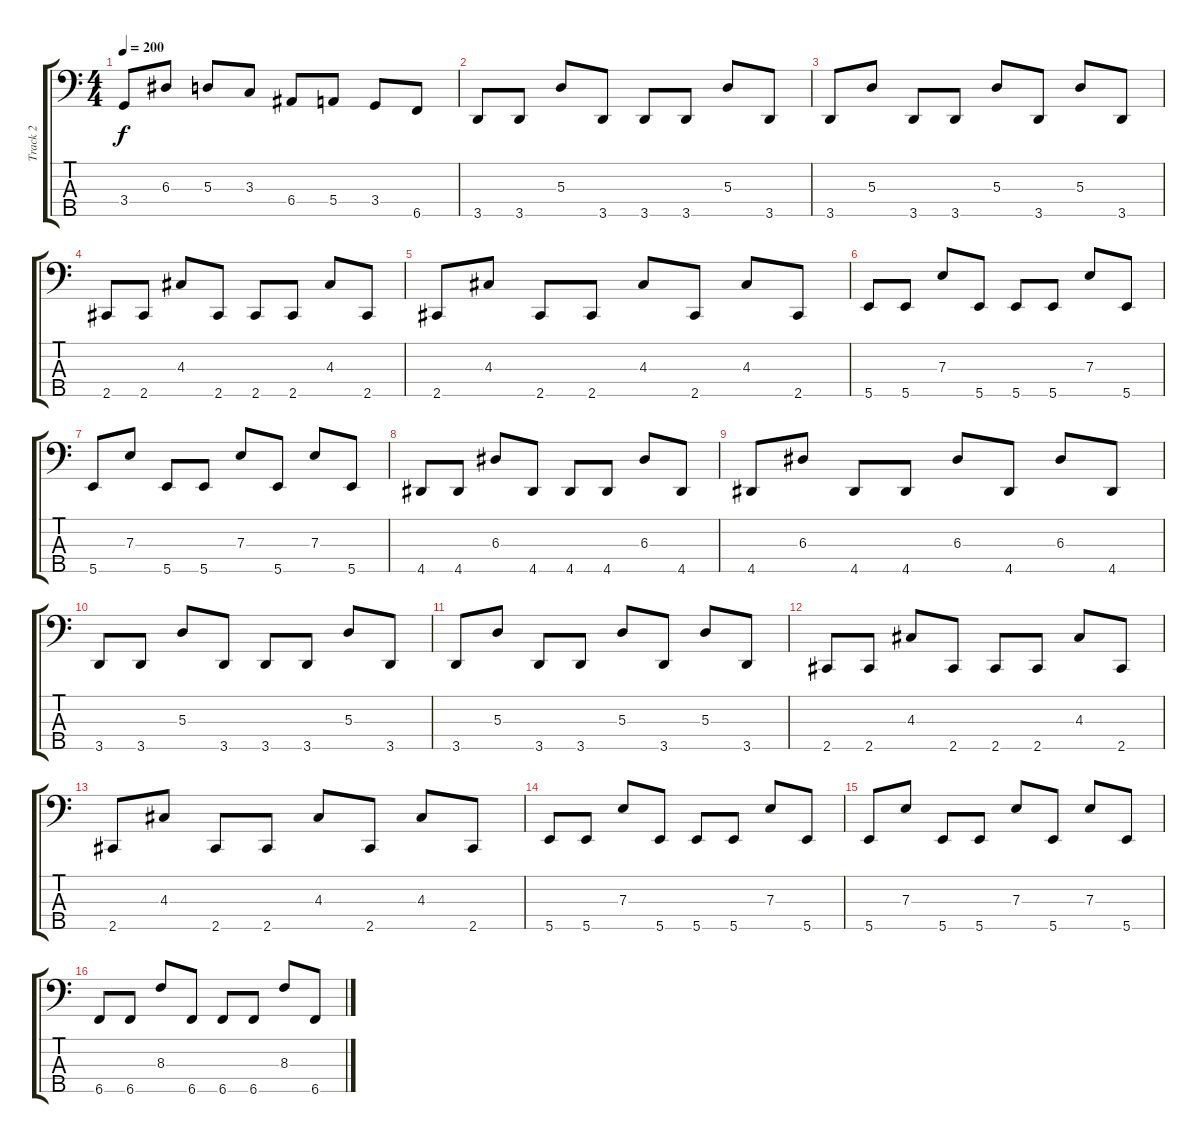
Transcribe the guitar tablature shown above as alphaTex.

\track ("Track 2" "Track 2") {instrument electricbasspick}
\staff {score tabs}
\tuning (G2 D2 A1 E1 B0) {hide}
\ts (4 4)
\tempo 200
\clef f4
\ks c
3.4.8{dy f} 6.3.8 5.3.8 3.3.8 6.4.8 5.4.8 3.4.8 6.5.8 |
3.5.8 3.5.8 5.3.8 3.5.8 3.5.8 3.5.8 5.3.8 3.5.8 |
3.5.8 5.3.8 3.5.8 3.5.8 5.3.8 3.5.8 5.3.8 3.5.8 |
2.5.8 2.5.8 4.3.8 2.5.8 2.5.8 2.5.8 4.3.8 2.5.8 |
2.5.8 4.3.8 2.5.8 2.5.8 4.3.8 2.5.8 4.3.8 2.5.8 |
5.5.8 5.5.8 7.3.8 5.5.8 5.5.8 5.5.8 7.3.8 5.5.8 |
5.5.8 7.3.8 5.5.8 5.5.8 7.3.8 5.5.8 7.3.8 5.5.8 |
4.5.8 4.5.8 6.3.8 4.5.8 4.5.8 4.5.8 6.3.8 4.5.8 |
4.5.8 6.3.8 4.5.8 4.5.8 6.3.8 4.5.8 6.3.8 4.5.8 |
3.5.8 3.5.8 5.3.8 3.5.8 3.5.8 3.5.8 5.3.8 3.5.8 |
3.5.8 5.3.8 3.5.8 3.5.8 5.3.8 3.5.8 5.3.8 3.5.8 |
2.5.8 2.5.8 4.3.8 2.5.8 2.5.8 2.5.8 4.3.8 2.5.8 |
2.5.8 4.3.8 2.5.8 2.5.8 4.3.8 2.5.8 4.3.8 2.5.8 |
5.5.8 5.5.8 7.3.8 5.5.8 5.5.8 5.5.8 7.3.8 5.5.8 |
5.5.8 7.3.8 5.5.8 5.5.8 7.3.8 5.5.8 7.3.8 5.5.8 |
6.5.8 6.5.8 8.3.8 6.5.8 6.5.8 6.5.8 8.3.8 6.5.8
